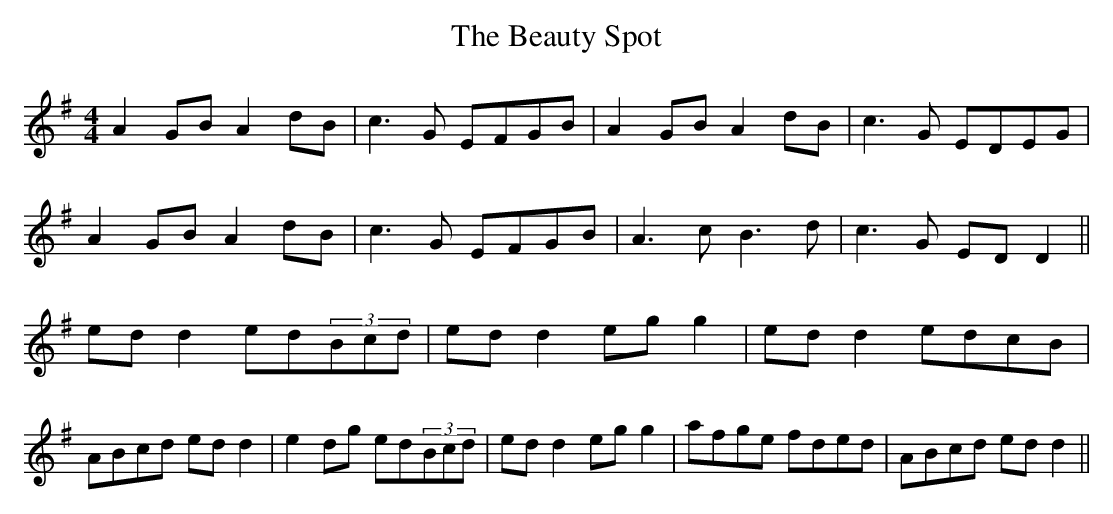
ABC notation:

X:1
T:The Beauty Spot
M:4/4
L:1/8
K:G
A2GB A2dB|c3G EFGB|A2GB A2dB|c3G EDEG|\
A2GB A2dB|c3G EFGB|A3c B3d|c3G EDD2||\
edd2 ed(3Bcd|edd2 egg2|edd2 edcB|ABcd edd2|\
e2dg ed(3Bcd|edd2 egg2|afge fded|ABcd edd2||
